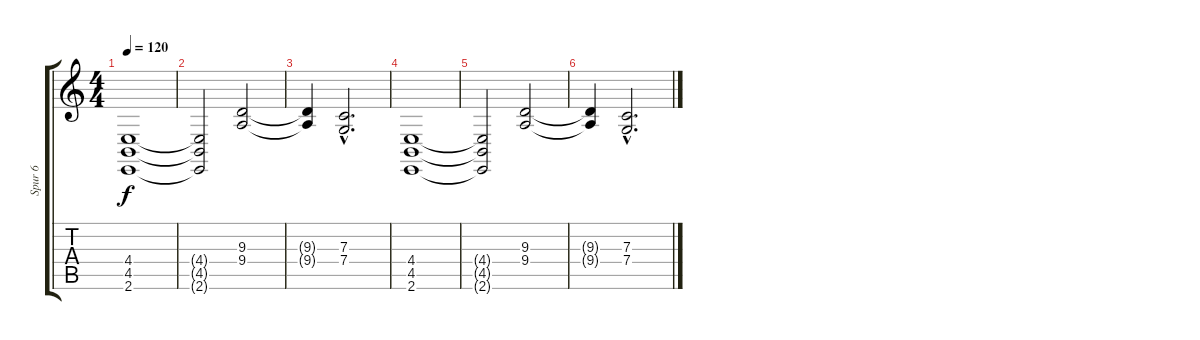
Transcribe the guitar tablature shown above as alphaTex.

\track ("Spur 6" "Spur 6") {instrument choiraahs}
\staff {score tabs}
\tuning (D4 A3 F3 C3 G2 D2) {hide}
\ts (4 4)
\tempo 120
\clef g2
\ks c
(4.4 4.5 2.6).1{dy f} |
(4.4{t} 4.5{t} 2.6{t}).2 (9.3 9.4).2 |
(9.3{t} 9.4{t}).4 (7.3{hac} 7.4{hac}).2{d} |
(4.4 4.5 2.6).1 |
(4.4{t} 4.5{t} 2.6{t}).2 (9.3 9.4).2 |
(9.3{t} 9.4{t}).4 (7.3{hac} 7.4{hac}).2{d}
